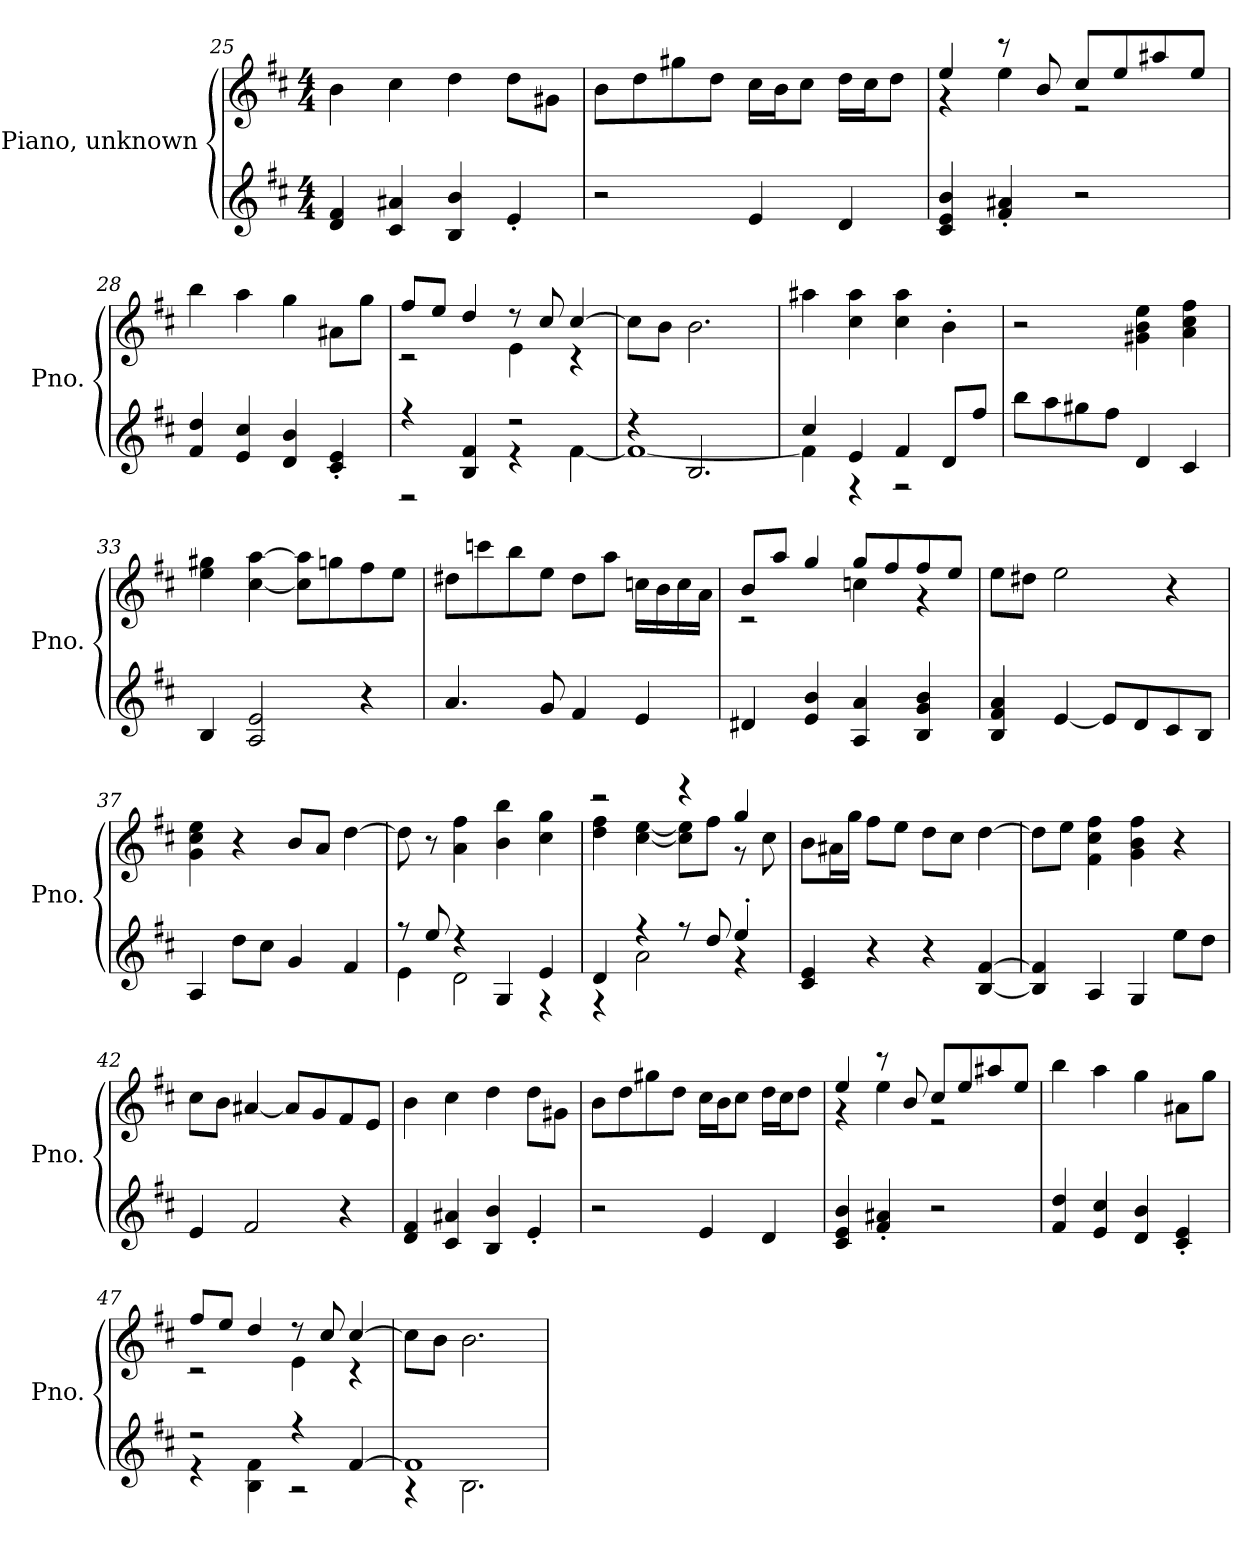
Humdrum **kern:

**kern	**kern
*part1	*part1
*staff2	*staff1
*I"Piano, unknown	*
*I'Pno.	*
*clefG2	*clefG2
*k[f#c#]	*k[f#c#]
*M4/4	*M4/4
=25	=25
4d/ 4f#/	4b\
4c#/ 4a#X/	4cc#\
4B/ 4b/	4dd\
4e'/	8dd\L
.	8g#X\J
!!LO:LB:g=z
=26	=26
2r	8b\L
.	8dd\
.	8gg#X\
.	8dd\J
4e/	16cc#\LL
.	16b\J
.	8cc#\J
4d/	16dd\LL
.	16cc#\J
.	8dd\J
=27	=27
*	*^
4c#/ 4e/ 4b/	4ee/	4r
4f#/' 4a#X/'	8r	4ee\
.	8b/	.
2r	8cc#/L	2r
.	8ee/	.
.	8aa#X/	.
.	8ee/J	.
*	*v	*v
=28	=28
4f#/ 4dd/	4bb\
4e/ 4cc#/	4aa\
4d/ 4b/	4gg\
4c#/' 4e/'	8a#X\L
.	8gg\J
=29	=29
*^	*^
4r	2r	8ff#/L	2r
.	.	8ee/J	.
4B/ 4f#/	.	4dd/	.
2r	4r	8r	4e\
.	.	8cc#/	.
.	[4f#\	[4cc#/	4r
*	*	*v	*v
=30	=30	=30
4r	1f#_	8cc#\L]
.	.	8b\J
2.B/	.	2.b\
!!LO:PB:g=z
=31	=31	=31
4cc#/	4f#\]	4aa#X\
4e/	4r	4cc#\ 4aa#\
4f#/	2r	4cc#\ 4aa#\
8d/L	.	4b'\
8ff#/J	.	.
*v	*v	*
=32	=32
8bb\L	2r
8aa\	.
8gg#X\	.
8ff#\J	.
4d/	4g#X\ 4b\ 4ee\
4c#/	4a\ 4cc#\ 4ff#\
=33	=33
4B/	4ee\ 4gg#X\
2A/ 2e/	[4cc#\ [4aa\
.	8cc#\] 8aa\]L
.	8ggn\
4r	8ff#\
.	8ee\J
=34	=34
4.a/	8dd#X\L
.	8cccn\
.	8bb\
8g/	8ee\J
4f#/	8dd#\L
.	8aa\J
4e/	16ccn\LL
.	16b\
.	16cc\
.	16a\JJ
!!LO:LB:g=z
=35	=35
*	*^
4d#X/	8b/L	2r
.	8aa/J	.
4e/ 4b/	4gg/	.
4A/ 4a/	8gg/L	4ccn\
.	8ff#/	.
4B/ 4g/ 4b/	8ff#/	4r
.	8ee/J	.
*	*v	*v
=36	=36
4B/ 4f#/ 4a/	8ee\L
.	8dd#X\J
[4e/	2ee\
8e/L]	.
8d/	.
8c#/	4r
8B/J	.
=37	=37
4A/	4g\ 4cc#\ 4ee\
8dd\L	4r
8cc#\J	.
4g/	8b/L
.	8a/J
4f#/	[4dd\
=38	=38
*^	*
8r	4e\	8dd\]
8ee/	.	8r
4r	2d\	4a\ 4ff#\
4G/	.	4b\ 4bb\
4e/	4r	4cc#\ 4gg\
=39	=39	=39
*	*	*^
4d/	4r	2r	4dd\ 4ff#\
4r	2a\	.	[4cc#\ [4ee\
8r	.	4r	8cc#\] 8ee\]L
8dd/	.	.	8ff#\J
4ee'/	4r	4gg/	8r
.	.	.	8cc#\
*v	*v	*	*
*	*v	*v
!!LO:LB:g=z
=40	=40
4c#/ 4e/	8b\L
.	16a#X\L
.	16gg\JJ
4r	8ff#\L
.	8ee\J
4r	8dd\L
.	8cc#\J
[4B/ [4f#/	[4dd\
=41	=41
4B/] 4f#/]	8dd\L]
.	8ee\J
4A/	4f#\ 4cc#\ 4ff#\
4G/	4g\ 4b\ 4ff#\
8ee\L	4r
8dd\J	.
=42	=42
4e/	8cc#\L
.	8b\J
2f#/	[4a#X/
.	8a#/L]
.	8g/
4r	8f#/
.	8e/J
=43	=43
4d/ 4f#/	4b\
4c#/ 4a#X/	4cc#\
4B/ 4b/	4dd\
4e'/	8dd\L
.	8g#X\J
=44	=44
2r	8b\L
.	8dd\
.	8gg#X\
.	8dd\J
4e/	16cc#\LL
.	16b\J
.	8cc#\J
4d/	16dd\LL
.	16cc#\J
.	8dd\J
!!LO:LB:g=z
=45	=45
*	*^
4c#/ 4e/ 4b/	4ee/	4r
4f#/' 4a#X/'	8r	4ee\
.	8b/	.
2r	8cc#/L	2r
.	8ee/	.
.	8aa#X/	.
.	8ee/J	.
*	*v	*v
=46	=46
4f#/ 4dd/	4bb\
4e/ 4cc#/	4aa\
4d/ 4b/	4gg\
4c#/' 4e/'	8a#X\L
.	8gg\J
=47	=47
*^	*^
2r	4r	8ff#/L	2r
.	.	8ee/J	.
.	4B\ 4f#\	4dd/	.
4r	2r	8r	4e\
.	.	8cc#/	.
[4f#/	.	[4cc#/	4r
*	*	*v	*v
=48	=48	=48
1f#]	4r	8cc#\L]
.	.	8b\J
.	2.B\	2.b\
*v	*v	*
=	=
*-	*-
